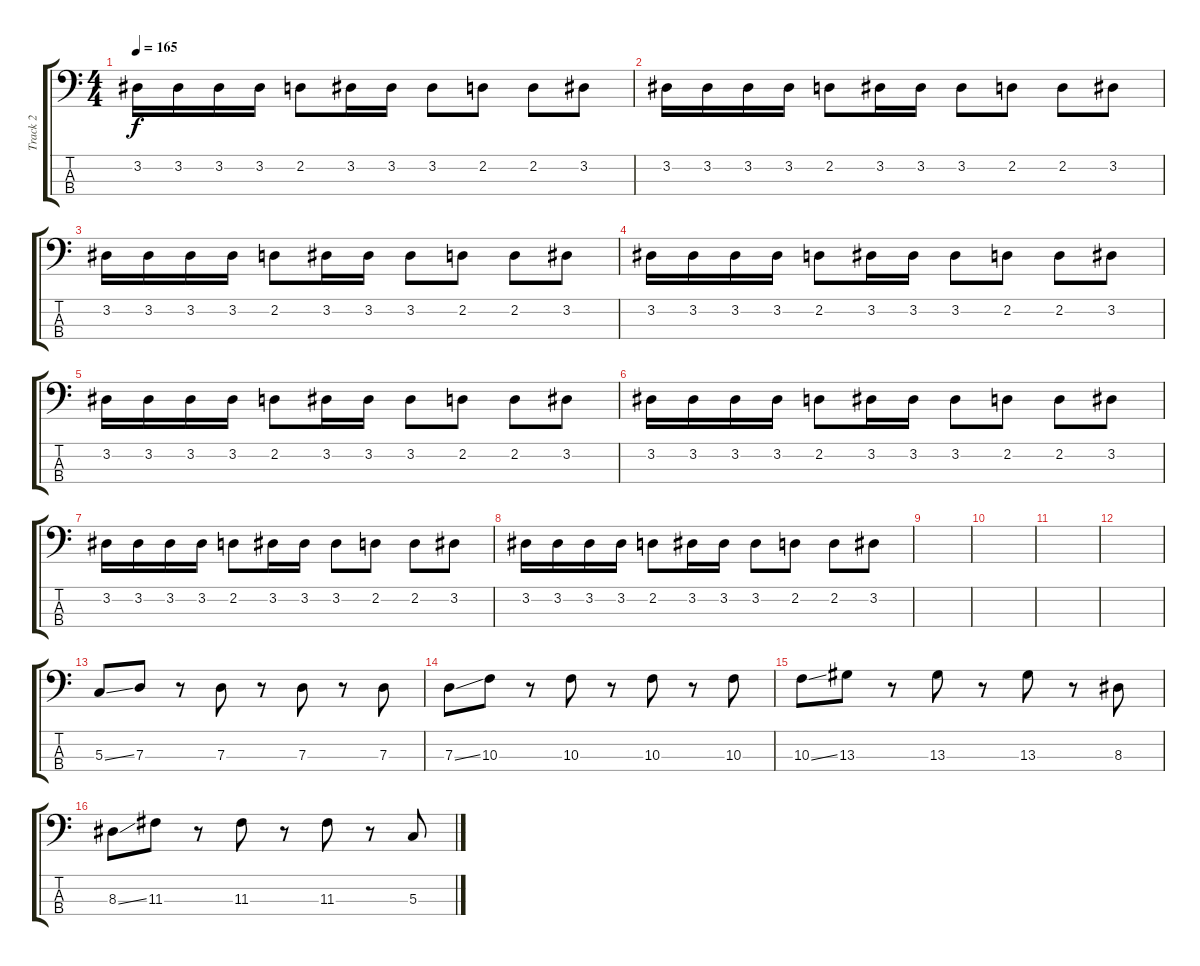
\track ("Track 2" "Track 2") {instrument electricbassfinger}
\staff {score tabs}
\tuning (F2 C2 G1 C1) {hide}
\ts (4 4)
\tempo 165
\clef f4
\ks c
3.2.16{dy f} 3.2.16 3.2.16 3.2.16 2.2.8 3.2.16 3.2.16 3.2.8 2.2.8 2.2.8 3.2.8 |
3.2.16 3.2.16 3.2.16 3.2.16 2.2.8 3.2.16 3.2.16 3.2.8 2.2.8 2.2.8 3.2.8 |
3.2.16 3.2.16 3.2.16 3.2.16 2.2.8 3.2.16 3.2.16 3.2.8 2.2.8 2.2.8 3.2.8 |
3.2.16 3.2.16 3.2.16 3.2.16 2.2.8 3.2.16 3.2.16 3.2.8 2.2.8 2.2.8 3.2.8 |
3.2.16 3.2.16 3.2.16 3.2.16 2.2.8 3.2.16 3.2.16 3.2.8 2.2.8 2.2.8 3.2.8 |
3.2.16 3.2.16 3.2.16 3.2.16 2.2.8 3.2.16 3.2.16 3.2.8 2.2.8 2.2.8 3.2.8 |
3.2.16 3.2.16 3.2.16 3.2.16 2.2.8 3.2.16 3.2.16 3.2.8 2.2.8 2.2.8 3.2.8 |
3.2.16 3.2.16 3.2.16 3.2.16 2.2.8 3.2.16 3.2.16 3.2.8 2.2.8 2.2.8 3.2.8 |
|
|
|
|
5.3{ss}.8 7.3.8 r.8 7.3.8 r.8 7.3.8 r.8 7.3.8 |
7.3{ss}.8 10.3.8 r.8 10.3.8 r.8 10.3.8 r.8 10.3.8 |
10.3{ss}.8 13.3.8 r.8 13.3.8 r.8 13.3.8 r.8 8.3.8 |
8.3{ss}.8 11.3.8 r.8 11.3.8 r.8 11.3.8 r.8 5.3.8
